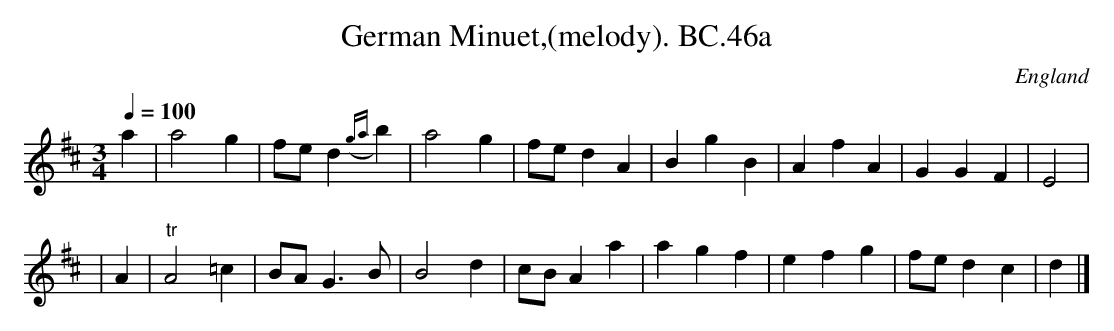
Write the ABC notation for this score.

X:1
T:German Minuet,(melody). BC.46a
M:3/4
L:1/4
Q:100
O:England
K:D
a | a2 g | f/e/ d  ({ga}b) | a2 g | f/e/ d A | B g B | A f A | G G F| E2
|!|
A | "tr" A2 =c | B/A/ G>B | B2 d | c/B/ A a | a g f | e f g | f/e/ d c|
d
2 |]
